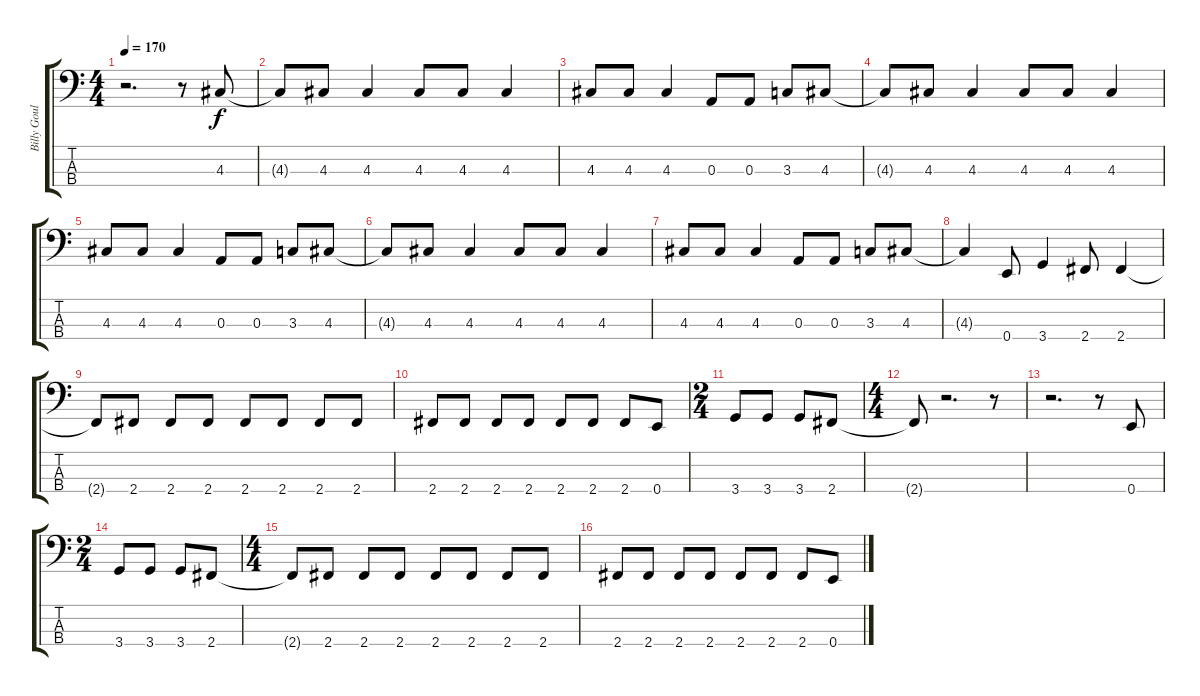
\track ("Billy Gould" "Billy Goul") {instrument electricbassfinger}
\staff {score tabs}
\tuning (G2 D2 A1 E1) {hide}
\ts (4 4)
\tempo 170
\clef f4
\ks c
r.2{d dy f} r.8 4.3.8 |
4.3{t}.8 4.3.8 4.3.4 4.3.8 4.3.8 4.3.4 |
4.3.8 4.3.8 4.3.4 0.3.8 0.3.8 3.3.8 4.3.8 |
4.3{t}.8 4.3.8 4.3.4 4.3.8 4.3.8 4.3.4 |
4.3.8 4.3.8 4.3.4 0.3.8 0.3.8 3.3.8 4.3.8 |
4.3{t}.8 4.3.8 4.3.4 4.3.8 4.3.8 4.3.4 |
4.3.8 4.3.8 4.3.4 0.3.8 0.3.8 3.3.8 4.3.8 |
4.3{t}.4 0.4.8 3.4.4 2.4.8 2.4.4 |
2.4{t}.8 2.4.8 2.4.8 2.4.8 2.4.8 2.4.8 2.4.8 2.4.8 |
2.4.8 2.4.8 2.4.8 2.4.8 2.4.8 2.4.8 2.4.8 0.4.8 |
\ts (2 4)
3.4.8 3.4.8 3.4.8 2.4.8 |
\ts (4 4)
2.4{t}.8 r.2{d} r.8 |
r.2{d} r.8 0.4.8 |
\ts (2 4)
3.4.8 3.4.8 3.4.8 2.4.8 |
\ts (4 4)
2.4{t}.8 2.4.8 2.4.8 2.4.8 2.4.8 2.4.8 2.4.8 2.4.8 |
2.4.8 2.4.8 2.4.8 2.4.8 2.4.8 2.4.8 2.4.8 0.4.8
